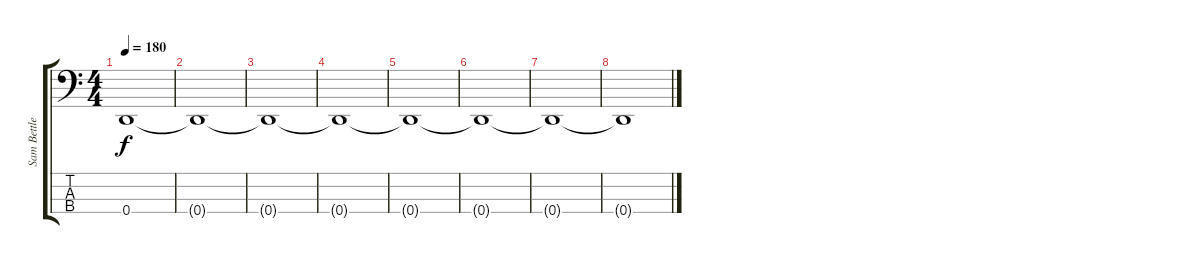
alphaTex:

\track ("Sam Bettley" "Sam Bettle") {instrument electricbasspick}
\staff {score tabs}
\tuning (G2 D2 A1 D1) {hide}
\ts (4 4)
\tempo 180
\clef f4
\ks c
0.4.1{dy f} |
0.4{t}.1 |
0.4{t}.1 |
0.4{t}.1 |
0.4{t}.1 |
0.4{t}.1 |
0.4{t}.1 |
0.4{t}.1
